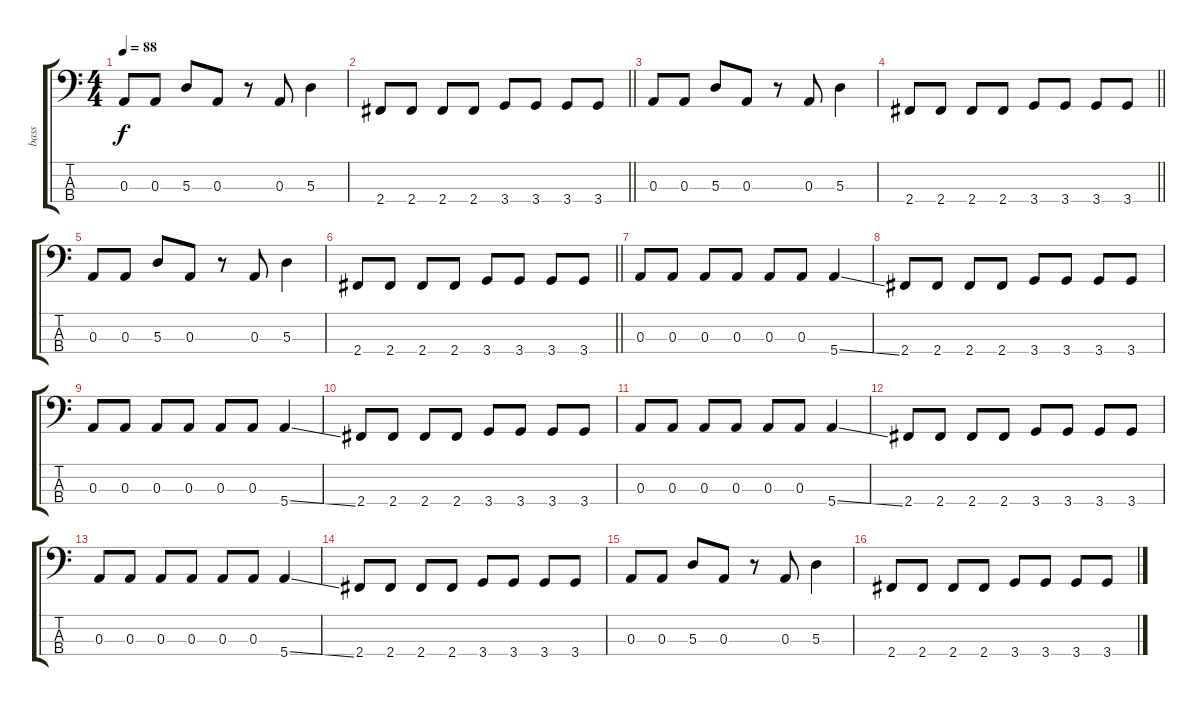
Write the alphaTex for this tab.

\track ("bass" "bass") {instrument electricbassfinger}
\staff {score tabs}
\tuning (G2 D2 A1 E1) {hide}
\ts (4 4)
\tempo 88
\clef f4
\ks c
0.3.8{dy f} 0.3.8 5.3.8 0.3.8 r.8 0.3.8 5.3.4 |
\barLineRight lightlight
2.4.8 2.4.8 2.4.8 2.4.8 3.4.8 3.4.8 3.4.8 3.4.8 |
0.3.8 0.3.8 5.3.8 0.3.8 r.8 0.3.8 5.3.4 |
\barLineRight lightlight
2.4.8 2.4.8 2.4.8 2.4.8 3.4.8 3.4.8 3.4.8 3.4.8 |
0.3.8 0.3.8 5.3.8 0.3.8 r.8 0.3.8 5.3.4 |
\barLineRight lightlight
2.4.8 2.4.8 2.4.8 2.4.8 3.4.8 3.4.8 3.4.8 3.4.8 |
0.3.8 0.3.8 0.3.8 0.3.8 0.3.8 0.3.8 5.4{ss}.4 |
2.4.8 2.4.8 2.4.8 2.4.8 3.4.8 3.4.8 3.4.8 3.4.8 |
0.3.8 0.3.8 0.3.8 0.3.8 0.3.8 0.3.8 5.4{ss}.4 |
2.4.8 2.4.8 2.4.8 2.4.8 3.4.8 3.4.8 3.4.8 3.4.8 |
0.3.8 0.3.8 0.3.8 0.3.8 0.3.8 0.3.8 5.4{ss}.4 |
2.4.8 2.4.8 2.4.8 2.4.8 3.4.8 3.4.8 3.4.8 3.4.8 |
0.3.8 0.3.8 0.3.8 0.3.8 0.3.8 0.3.8 5.4{ss}.4 |
2.4.8 2.4.8 2.4.8 2.4.8 3.4.8 3.4.8 3.4.8 3.4.8 |
0.3.8 0.3.8 5.3.8 0.3.8 r.8 0.3.8 5.3.4 |
2.4.8 2.4.8 2.4.8 2.4.8 3.4.8 3.4.8 3.4.8 3.4.8
